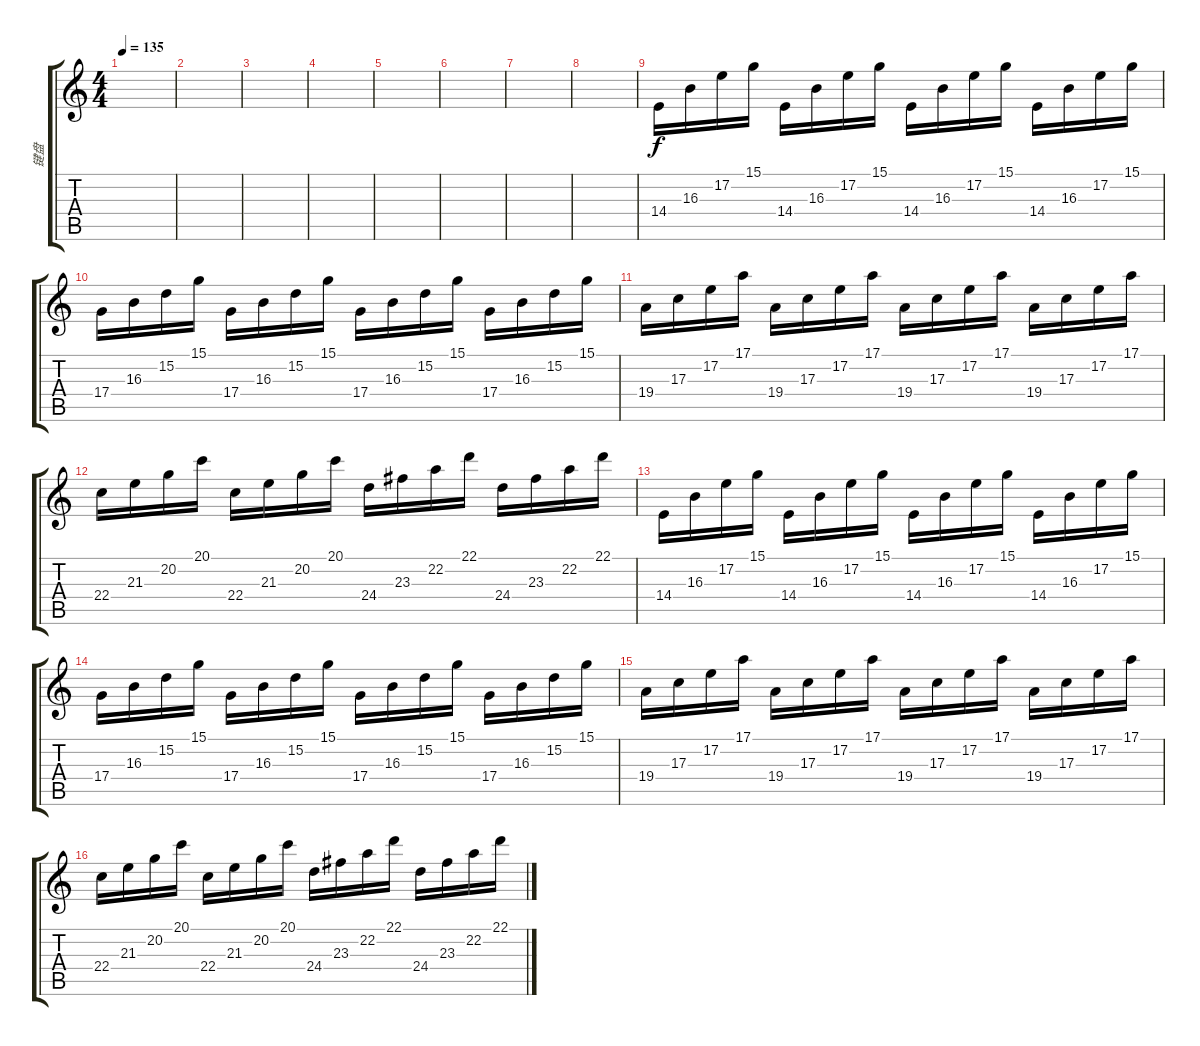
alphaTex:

\track ("键盘" "键盘") {instrument electricgrandpiano}
\staff {score tabs}
\tuning (E4 B3 G3 D3 A2 E2) {hide}
\ts (4 4)
\tempo 135
\clef g2
\ks c
|
|
|
|
|
|
|
|
14.4.16 16.3.16 17.2.16 15.1.16 14.4.16 16.3.16 17.2.16 15.1.16 14.4.16 16.3.16 17.2.16 15.1.16 14.4.16 16.3.16 17.2.16 15.1.16 |
17.4.16 16.3.16 15.2.16 15.1.16 17.4.16 16.3.16 15.2.16 15.1.16 17.4.16 16.3.16 15.2.16 15.1.16 17.4.16 16.3.16 15.2.16 15.1.16 |
19.4.16 17.3.16 17.2.16 17.1.16 19.4.16 17.3.16 17.2.16 17.1.16 19.4.16 17.3.16 17.2.16 17.1.16 19.4.16 17.3.16 17.2.16 17.1.16 |
22.4.16 21.3.16 20.2.16 20.1.16 22.4.16 21.3.16 20.2.16 20.1.16 24.4.16 23.3.16 22.2.16 22.1.16 24.4.16 23.3.16 22.2.16 22.1.16 |
14.4.16 16.3.16 17.2.16 15.1.16 14.4.16 16.3.16 17.2.16 15.1.16 14.4.16 16.3.16 17.2.16 15.1.16 14.4.16 16.3.16 17.2.16 15.1.16 |
17.4.16 16.3.16 15.2.16 15.1.16 17.4.16 16.3.16 15.2.16 15.1.16 17.4.16 16.3.16 15.2.16 15.1.16 17.4.16 16.3.16 15.2.16 15.1.16 |
19.4.16 17.3.16 17.2.16 17.1.16 19.4.16 17.3.16 17.2.16 17.1.16 19.4.16 17.3.16 17.2.16 17.1.16 19.4.16 17.3.16 17.2.16 17.1.16 |
22.4.16 21.3.16 20.2.16 20.1.16 22.4.16 21.3.16 20.2.16 20.1.16 24.4.16 23.3.16 22.2.16 22.1.16 24.4.16 23.3.16 22.2.16 22.1.16
